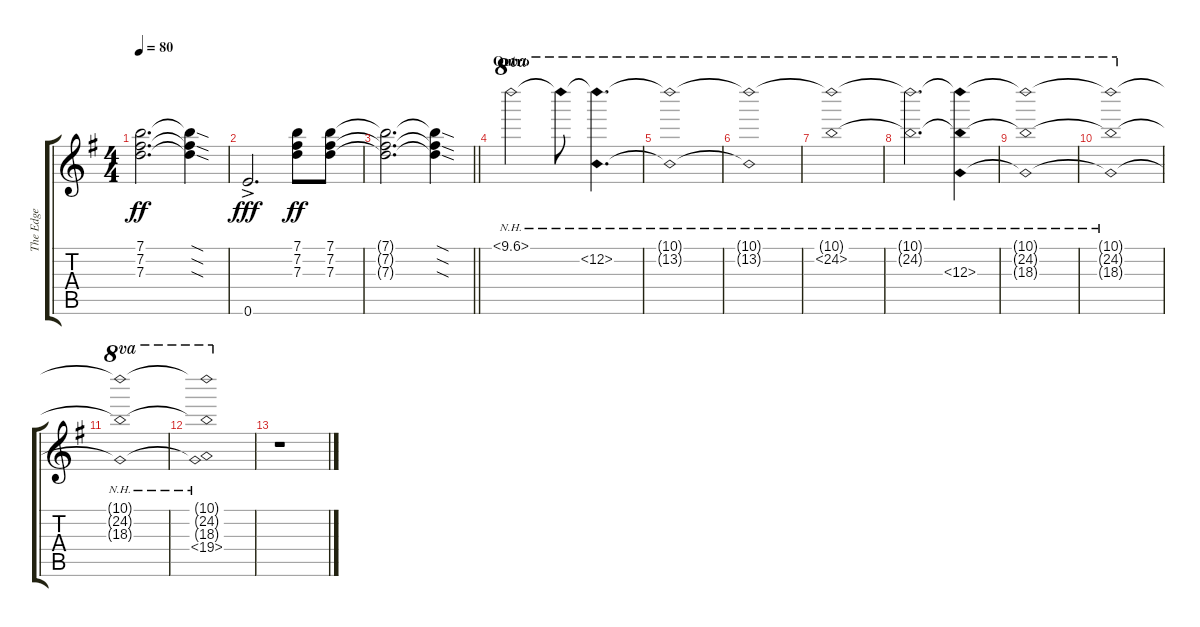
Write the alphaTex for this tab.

\track ("The Edge" "The Edge") {instrument distortionguitar}
\staff {score tabs}
\tuning (E4 B3 G3 D3 A2 E2) {hide}
\ts (4 4)
\tempo 80
\clef g2
\ks g
(7.1{t} 7.2{t} 7.3{t}).2{d dy ff} (7.1{sod t} 7.2{sod t} 7.3{sod t}).4 |
0.6{ac}.2{d ot 8vb dy fff} (7.1 7.2 7.3).8{dy ff} (7.1 7.2 7.3).8 |
\barLineRight lightlight
(7.1{t} 7.2{t} 7.3{t}).2{d} (7.1{sod t} 7.2{sod t} 7.3{sod t}).4 |
\section ("" "Outro")
10.1{nh}.2{ot 8va} 10.1{nh t}.8{ot 8va} (10.1{nh t} 13.2{nh}).4{d ot 8va} |
(10.1{nh t} 13.2{nh t}).1{ot 8va} |
(10.1{nh t} 13.2{nh t}).1{ot 8va} |
(10.1{nh t} 24.2{nh}).1{ot 8va} |
(10.1{nh t} 24.2{nh t}).2{d ot 8va} (10.1{nh t} 24.2{nh t} 18.3{nh}).4{ot 8va} |
(10.1{nh t} 24.2{nh t} 18.3{nh t}).1{ot 8va} |
(10.1{nh t} 24.2{nh t} 18.3{nh t}).1{ot 8va} |
(10.1{nh t} 24.2{nh t} 18.3{nh t}).1{ot 8va} |
(10.1{nh t} 24.2{nh t} 18.3{nh t} 19.4{nh}).1{ot 8va} |
r.1
